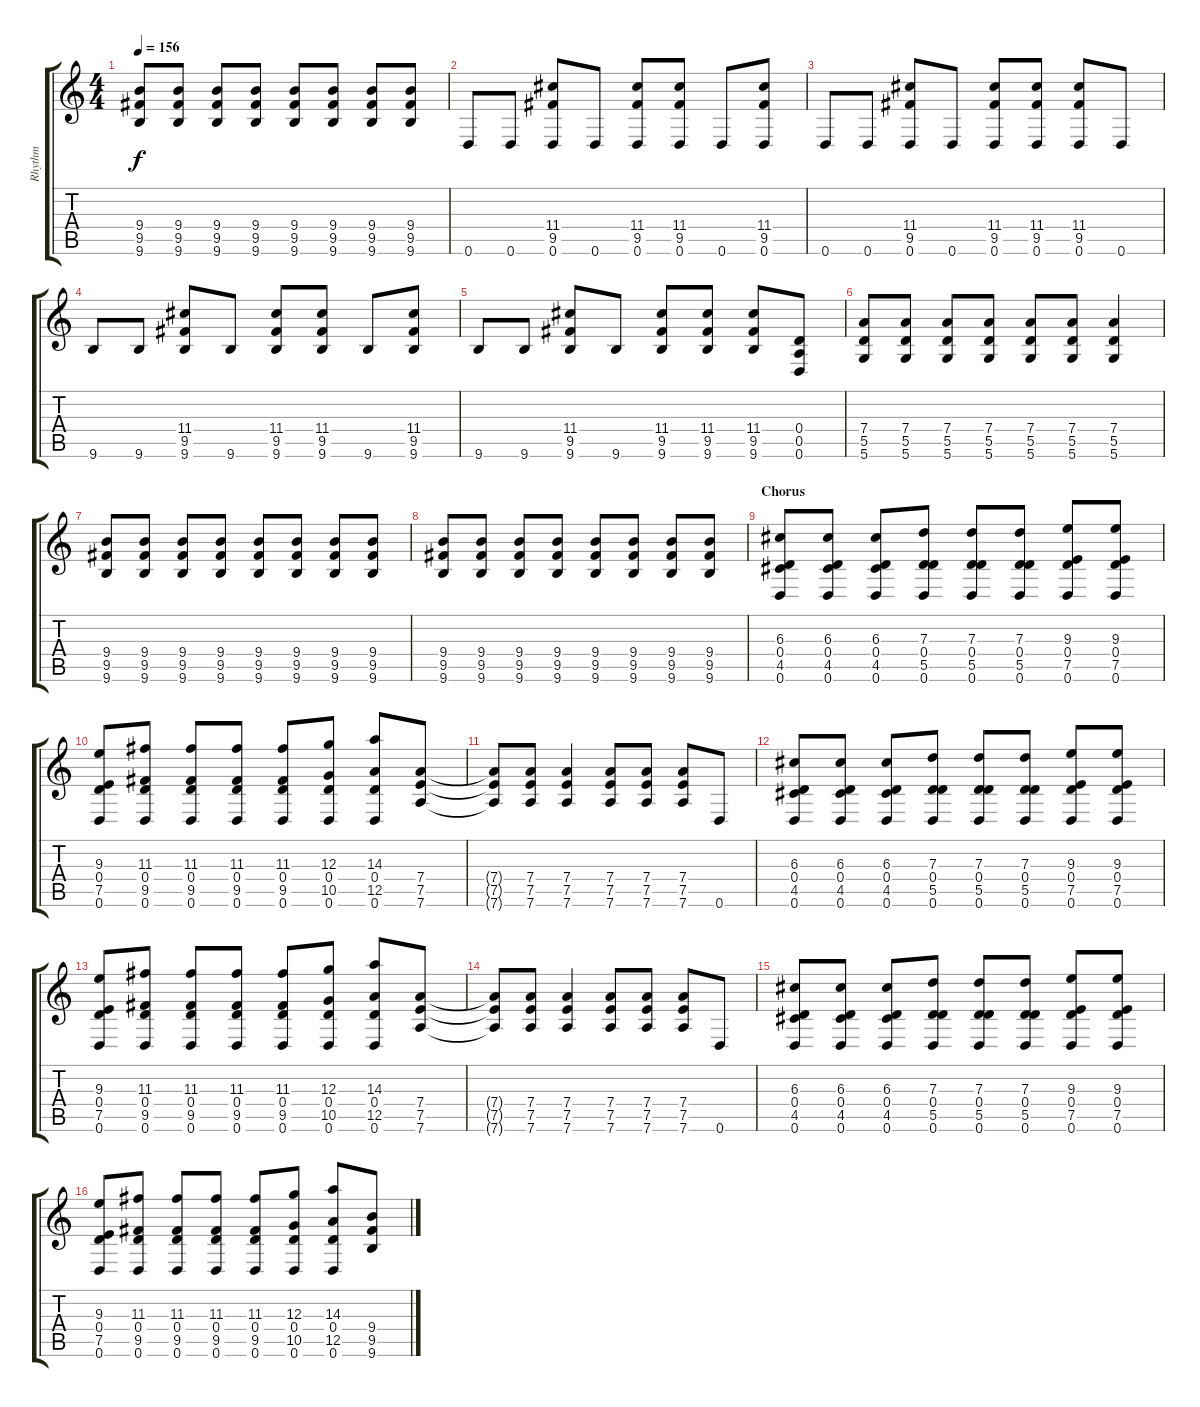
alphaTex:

\track ("Rhythm" "Rhythm") {instrument distortionguitar}
\staff {score tabs}
\tuning (E4 B3 G3 D3 A2 D2) {hide}
\ts (4 4)
\tempo 156
\clef g2
\ks c
(9.4 9.5 9.6).8{dy f} (9.4 9.5 9.6).8 (9.4 9.5 9.6).8 (9.4 9.5 9.6).8 (9.4 9.5 9.6).8 (9.4 9.5 9.6).8 (9.4 9.5 9.6).8 (9.4 9.5 9.6).8 |
0.6.8 0.6.8 (11.4 9.5 0.6).8 0.6.8 (11.4 9.5 0.6).8 (11.4 9.5 0.6).8 0.6.8 (11.4 9.5 0.6).8 |
0.6.8 0.6.8 (11.4 9.5 0.6).8 0.6.8 (11.4 9.5 0.6).8 (11.4 9.5 0.6).8 (11.4 9.5 0.6).8 0.6.8 |
9.6.8 9.6.8 (11.4 9.5 9.6).8 9.6.8 (11.4 9.5 9.6).8 (11.4 9.5 9.6).8 9.6.8 (11.4 9.5 9.6).8 |
9.6.8 9.6.8 (11.4 9.5 9.6).8 9.6.8 (11.4 9.5 9.6).8 (11.4 9.5 9.6).8 (11.4 9.5 9.6).8 (0.4 0.5 0.6).8 |
(7.4 5.5 5.6).8 (7.4 5.5 5.6).8 (7.4 5.5 5.6).8 (7.4 5.5 5.6).8 (7.4 5.5 5.6).8 (7.4 5.5 5.6).8 (7.4 5.5 5.6).4 |
(9.4 9.5 9.6).8 (9.4 9.5 9.6).8 (9.4 9.5 9.6).8 (9.4 9.5 9.6).8 (9.4 9.5 9.6).8 (9.4 9.5 9.6).8 (9.4 9.5 9.6).8 (9.4 9.5 9.6).8 |
(9.4 9.5 9.6).8 (9.4 9.5 9.6).8 (9.4 9.5 9.6).8 (9.4 9.5 9.6).8 (9.4 9.5 9.6).8 (9.4 9.5 9.6).8 (9.4 9.5 9.6).8 (9.4 9.5 9.6).8 |
\section ("" "Chorus")
(6.3 0.4 4.5 0.6).8 (6.3 0.4 4.5 0.6).8 (6.3 0.4 4.5 0.6).8 (7.3 0.4 5.5 0.6).8 (7.3 0.4 5.5 0.6).8 (7.3 0.4 5.5 0.6).8 (9.3 0.4 7.5 0.6).8 (9.3 0.4 7.5 0.6).8 |
(9.3 0.4 7.5 0.6).8 (11.3 0.4 9.5 0.6).8 (11.3 0.4 9.5 0.6).8 (11.3 0.4 9.5 0.6).8 (11.3 0.4 9.5 0.6).8 (12.3 0.4 10.5 0.6).8 (14.3 0.4 12.5 0.6).8 (7.4 7.5 7.6).8 |
(7.4{t} 7.5{t} 7.6{t}).8 (7.4 7.5 7.6).8 (7.4 7.5 7.6).4 (7.4 7.5 7.6).8 (7.4 7.5 7.6).8 (7.4 7.5 7.6).8 0.6.8 |
(6.3 0.4 4.5 0.6).8 (6.3 0.4 4.5 0.6).8 (6.3 0.4 4.5 0.6).8 (7.3 0.4 5.5 0.6).8 (7.3 0.4 5.5 0.6).8 (7.3 0.4 5.5 0.6).8 (9.3 0.4 7.5 0.6).8 (9.3 0.4 7.5 0.6).8 |
(9.3 0.4 7.5 0.6).8 (11.3 0.4 9.5 0.6).8 (11.3 0.4 9.5 0.6).8 (11.3 0.4 9.5 0.6).8 (11.3 0.4 9.5 0.6).8 (12.3 0.4 10.5 0.6).8 (14.3 0.4 12.5 0.6).8 (7.4 7.5 7.6).8 |
(7.4{t} 7.5{t} 7.6{t}).8 (7.4 7.5 7.6).8 (7.4 7.5 7.6).4 (7.4 7.5 7.6).8 (7.4 7.5 7.6).8 (7.4 7.5 7.6).8 0.6.8 |
(6.3 0.4 4.5 0.6).8 (6.3 0.4 4.5 0.6).8 (6.3 0.4 4.5 0.6).8 (7.3 0.4 5.5 0.6).8 (7.3 0.4 5.5 0.6).8 (7.3 0.4 5.5 0.6).8 (9.3 0.4 7.5 0.6).8 (9.3 0.4 7.5 0.6).8 |
(9.3 0.4 7.5 0.6).8 (11.3 0.4 9.5 0.6).8 (11.3 0.4 9.5 0.6).8 (11.3 0.4 9.5 0.6).8 (11.3 0.4 9.5 0.6).8 (12.3 0.4 10.5 0.6).8 (14.3 0.4 12.5 0.6).8 (9.4 9.5 9.6).8
